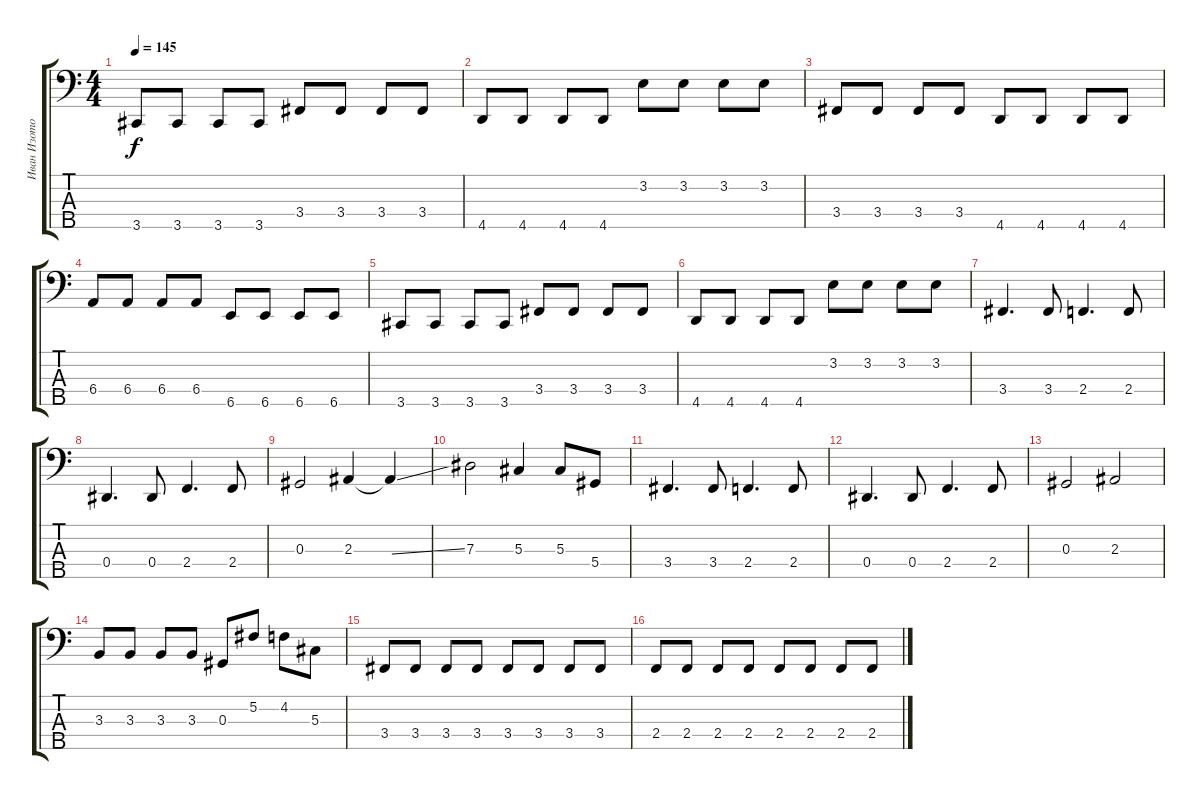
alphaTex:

\track ("Иван Изотов" "Иван Изото") {instrument electricbasspick}
\staff {score tabs}
\tuning (Gb2 Db2 Ab1 Eb1 Bb0) {hide}
\ts (4 4)
\tempo 145
\clef f4
\ks c
3.5.8{dy f} 3.5.8 3.5.8 3.5.8 3.4.8 3.4.8 3.4.8 3.4.8 |
4.5.8 4.5.8 4.5.8 4.5.8 3.2.8 3.2.8 3.2.8 3.2.8 |
3.4.8 3.4.8 3.4.8 3.4.8 4.5.8 4.5.8 4.5.8 4.5.8 |
6.4.8 6.4.8 6.4.8 6.4.8 6.5.8 6.5.8 6.5.8 6.5.8 |
3.5.8 3.5.8 3.5.8 3.5.8 3.4.8 3.4.8 3.4.8 3.4.8 |
4.5.8 4.5.8 4.5.8 4.5.8 3.2.8 3.2.8 3.2.8 3.2.8 |
3.4.4{d} 3.4.8 2.4.4{d} 2.4.8 |
0.4.4{d} 0.4.8 2.4.4{d} 2.4.8 |
0.3.2 2.3.4 2.3{ss t}.4 |
7.3.2 5.3.4 5.3.8 5.4.8 |
3.4.4{d} 3.4.8 2.4.4{d} 2.4.8 |
0.4.4{d} 0.4.8 2.4.4{d} 2.4.8 |
0.3.2 2.3.2 |
3.3.8 3.3.8 3.3.8 3.3.8 0.3.8 5.2.8 4.2.8 5.3.8 |
3.4.8 3.4.8 3.4.8 3.4.8 3.4.8 3.4.8 3.4.8 3.4.8 |
2.4.8 2.4.8 2.4.8 2.4.8 2.4.8 2.4.8 2.4.8 2.4.8
